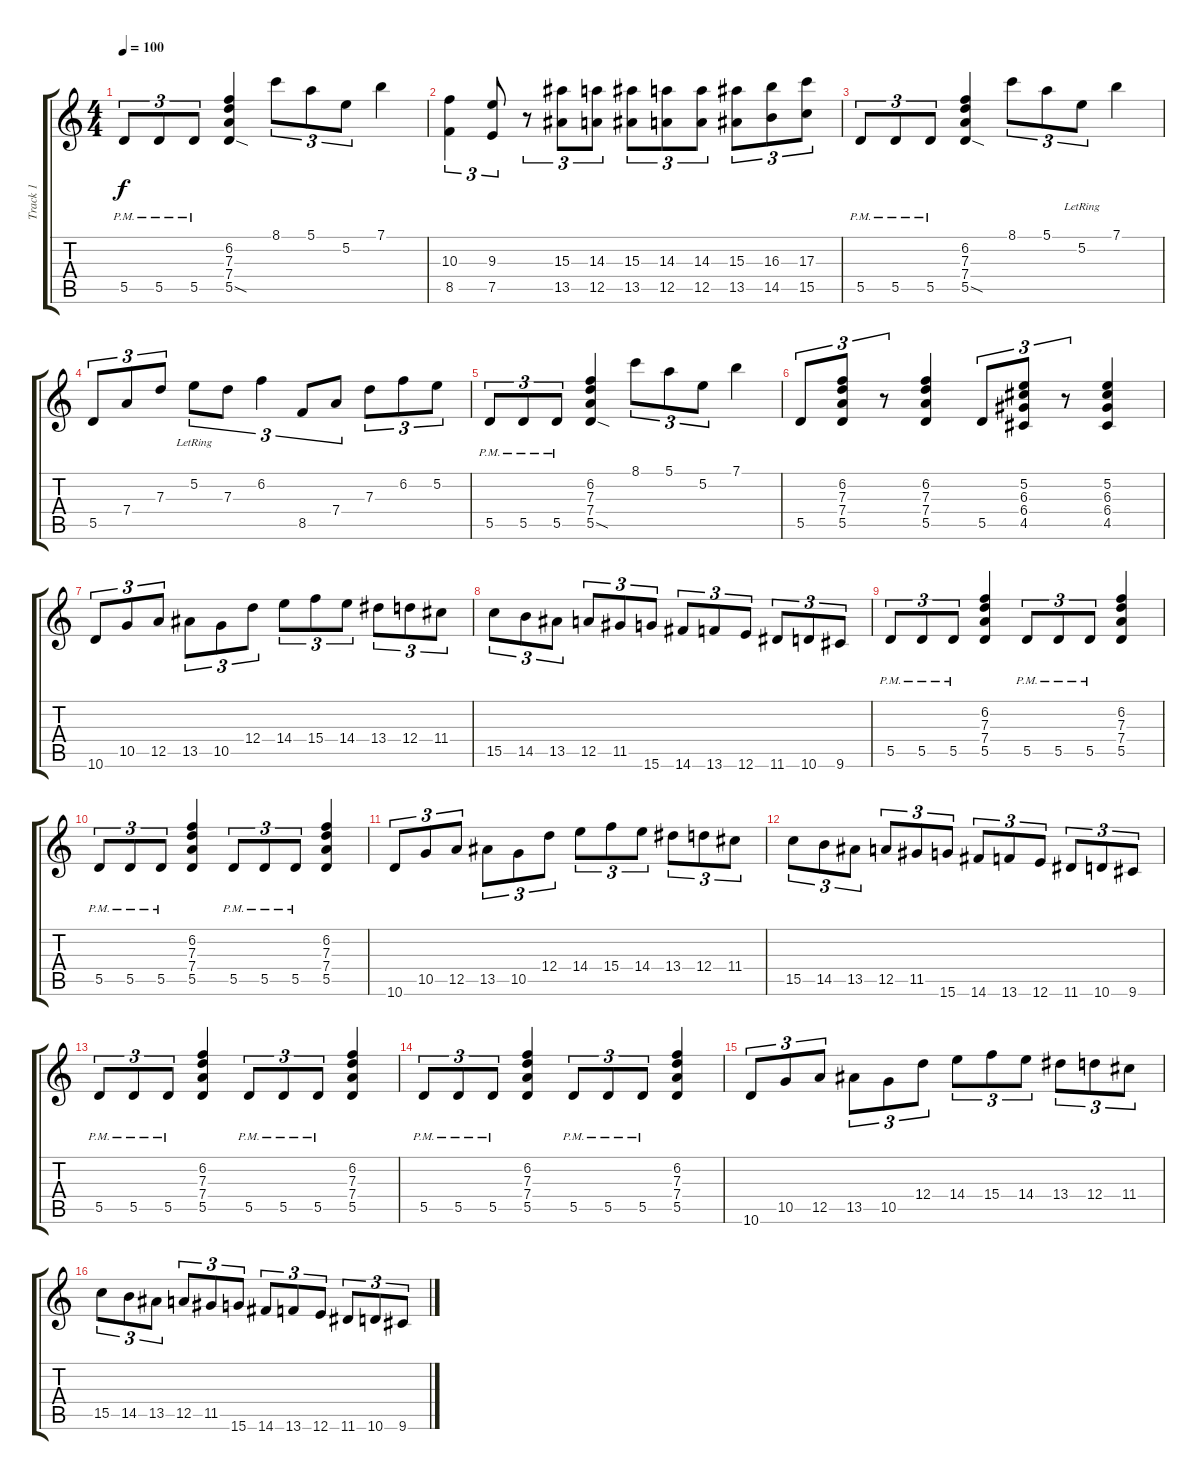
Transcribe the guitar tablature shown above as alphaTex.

\track ("Track 1" "Track 1") {instrument distortionguitar}
\staff {score tabs}
\tuning (E4 B3 G3 D3 A2 E2) {hide}
\ts (4 4)
\tempo 100
\clef g2
\ks c
5.5{pm}.8{tu (3 2) dy f} 5.5{pm}.8{tu (3 2)} 5.5{pm}.8{tu (3 2)} (6.2 7.3 7.4 5.5{sod}).4 8.1.8{tu (3 2)} 5.1.8{tu (3 2)} 5.2.8{tu (3 2)} 7.1.4 |
(10.3 8.5).4{tu (3 2)} (9.3 7.5).8{tu (3 2)} r.8{tu (3 2)} (15.3 13.5).8{tu (3 2)} (14.3 12.5).8{tu (3 2)} (15.3 13.5).8{tu (3 2)} (14.3 12.5).8{tu (3 2)} (14.3 12.5).8{tu (3 2)} (15.3 13.5).8{tu (3 2)} (16.3 14.5).8{tu (3 2)} (17.3 15.5).8{tu (3 2)} |
5.5{pm}.8{tu (3 2)} 5.5{pm}.8{tu (3 2)} 5.5{pm}.8{tu (3 2)} (6.2 7.3 7.4 5.5{sod}).4 8.1.8{tu (3 2)} 5.1.8{tu (3 2)} 5.2{lr}.8{tu (3 2)} 7.1.4 |
5.5.8{tu (3 2)} 7.4.8{tu (3 2)} 7.3.8{tu (3 2)} 5.2{lr}.8{tu (3 2)} 7.3.8{tu (3 2)} 6.2.4{tu (3 2)} 8.5.8{tu (3 2)} 7.4.8{tu (3 2)} 7.3.8{tu (3 2)} 6.2.8{tu (3 2)} 5.2.8{tu (3 2)} |
5.5{pm}.8{tu (3 2)} 5.5{pm}.8{tu (3 2)} 5.5{pm}.8{tu (3 2)} (6.2 7.3 7.4 5.5{sod}).4 8.1.8{tu (3 2)} 5.1.8{tu (3 2)} 5.2.8{tu (3 2)} 7.1.4 |
5.5.8{tu (3 2)} (6.2 7.3 7.4 5.5).8{tu (3 2)} r.8{tu (3 2)} (6.2 7.3 7.4 5.5).4 5.5.8{tu (3 2)} (5.2 6.3 6.4 4.5).8{tu (3 2)} r.8{tu (3 2)} (5.2 6.3 6.4 4.5).4 |
10.6.8{tu (3 2)} 10.5.8{tu (3 2)} 12.5.8{tu (3 2)} 13.5.8{tu (3 2)} 10.5.8{tu (3 2)} 12.4.8{tu (3 2)} 14.4.8{tu (3 2)} 15.4.8{tu (3 2)} 14.4.8{tu (3 2)} 13.4.8{tu (3 2)} 12.4.8{tu (3 2)} 11.4.8{tu (3 2)} |
15.5.8{tu (3 2)} 14.5.8{tu (3 2)} 13.5.8{tu (3 2)} 12.5.8{tu (3 2)} 11.5.8{tu (3 2)} 15.6.8{tu (3 2)} 14.6.8{tu (3 2)} 13.6.8{tu (3 2)} 12.6.8{tu (3 2)} 11.6.8{tu (3 2)} 10.6.8{tu (3 2)} 9.6.8{tu (3 2)} |
5.5{pm}.8{tu (3 2)} 5.5{pm}.8{tu (3 2)} 5.5{pm}.8{tu (3 2)} (6.2 7.3 7.4 5.5).4 5.5{pm}.8{tu (3 2)} 5.5{pm}.8{tu (3 2)} 5.5{pm}.8{tu (3 2)} (6.2 7.3 7.4 5.5).4 |
5.5{pm}.8{tu (3 2)} 5.5{pm}.8{tu (3 2)} 5.5{pm}.8{tu (3 2)} (6.2 7.3 7.4 5.5).4 5.5{pm}.8{tu (3 2)} 5.5{pm}.8{tu (3 2)} 5.5{pm}.8{tu (3 2)} (6.2 7.3 7.4 5.5).4 |
10.6.8{tu (3 2)} 10.5.8{tu (3 2)} 12.5.8{tu (3 2)} 13.5.8{tu (3 2)} 10.5.8{tu (3 2)} 12.4.8{tu (3 2)} 14.4.8{tu (3 2)} 15.4.8{tu (3 2)} 14.4.8{tu (3 2)} 13.4.8{tu (3 2)} 12.4.8{tu (3 2)} 11.4.8{tu (3 2)} |
15.5.8{tu (3 2)} 14.5.8{tu (3 2)} 13.5.8{tu (3 2)} 12.5.8{tu (3 2)} 11.5.8{tu (3 2)} 15.6.8{tu (3 2)} 14.6.8{tu (3 2)} 13.6.8{tu (3 2)} 12.6.8{tu (3 2)} 11.6.8{tu (3 2)} 10.6.8{tu (3 2)} 9.6.8{tu (3 2)} |
5.5{pm}.8{tu (3 2)} 5.5{pm}.8{tu (3 2)} 5.5{pm}.8{tu (3 2)} (6.2 7.3 7.4 5.5).4 5.5{pm}.8{tu (3 2)} 5.5{pm}.8{tu (3 2)} 5.5{pm}.8{tu (3 2)} (6.2 7.3 7.4 5.5).4 |
5.5{pm}.8{tu (3 2)} 5.5{pm}.8{tu (3 2)} 5.5{pm}.8{tu (3 2)} (6.2 7.3 7.4 5.5).4 5.5{pm}.8{tu (3 2)} 5.5{pm}.8{tu (3 2)} 5.5{pm}.8{tu (3 2)} (6.2 7.3 7.4 5.5).4 |
10.6.8{tu (3 2)} 10.5.8{tu (3 2)} 12.5.8{tu (3 2)} 13.5.8{tu (3 2)} 10.5.8{tu (3 2)} 12.4.8{tu (3 2)} 14.4.8{tu (3 2)} 15.4.8{tu (3 2)} 14.4.8{tu (3 2)} 13.4.8{tu (3 2)} 12.4.8{tu (3 2)} 11.4.8{tu (3 2)} |
15.5.8{tu (3 2)} 14.5.8{tu (3 2)} 13.5.8{tu (3 2)} 12.5.8{tu (3 2)} 11.5.8{tu (3 2)} 15.6.8{tu (3 2)} 14.6.8{tu (3 2)} 13.6.8{tu (3 2)} 12.6.8{tu (3 2)} 11.6.8{tu (3 2)} 10.6.8{tu (3 2)} 9.6.8{tu (3 2)}
